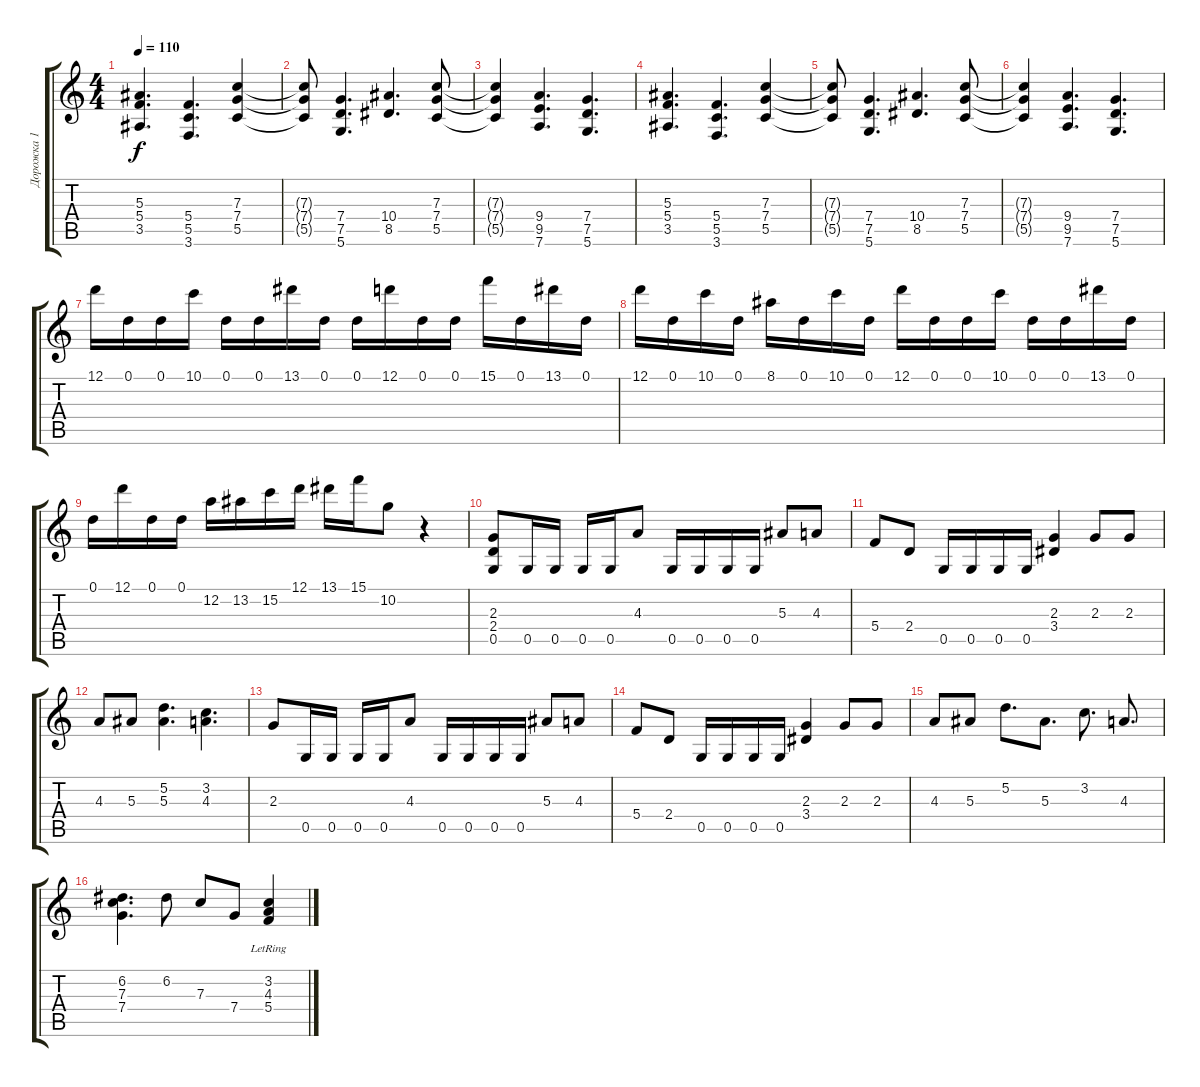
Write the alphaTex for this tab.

\track ("Дорожка 1" "Дорожка 1") {instrument distortionguitar}
\staff {score tabs}
\tuning (D4 A3 F3 C3 G2 D2) {hide}
\ts (4 4)
\tempo 110
\clef g2
\ks c
(5.3 5.4 3.5).4{d dy f} (5.4 5.5 3.6).4{d} (7.3 7.4 5.5).4 |
(7.3{t} 7.4{t} 5.5{t}).8 (7.4 7.5 5.6).4{d} (10.4 8.5).4{d} (7.3 7.4 5.5).8 |
(7.3{t} 7.4{t} 5.5{t}).4 (9.4 9.5 7.6).4{d} (7.4 7.5 5.6).4{d} |
(5.3 5.4 3.5).4{d} (5.4 5.5 3.6).4{d} (7.3 7.4 5.5).4 |
(7.3{t} 7.4{t} 5.5{t}).8 (7.4 7.5 5.6).4{d} (10.4 8.5).4{d} (7.3 7.4 5.5).8 |
(7.3{t} 7.4{t} 5.5{t}).4 (9.4 9.5 7.6).4{d} (7.4 7.5 5.6).4{d} |
12.1.16 0.1.16 0.1.16 10.1.16 0.1.16 0.1.16 13.1.16 0.1.16 0.1.16 12.1.16 0.1.16 0.1.16 15.1.16 0.1.16 13.1.16 0.1.16 |
12.1.16 0.1.16 10.1.16 0.1.16 8.1.16 0.1.16 10.1.16 0.1.16 12.1.16 0.1.16 0.1.16 10.1.16 0.1.16 0.1.16 13.1.16 0.1.16 |
0.1.16 12.1.16 0.1.16 0.1.16 12.2.16 13.2.16 15.2.16 12.1.16 13.1.16 15.1.16 10.2.8 r.4 |
(2.3 2.4 0.5).8 0.5.16 0.5.16 0.5.16 0.5.16 4.3.8 0.5.16 0.5.16 0.5.16 0.5.16 5.3.8 4.3.8 |
5.4.8 2.4.8 0.5.16 0.5.16 0.5.16 0.5.16 (2.3 3.4).4 2.3.8 2.3.8 |
4.3.8 5.3.8 (5.2 5.3).4{d} (3.2 4.3).4{d} |
2.3.8 0.5.16 0.5.16 0.5.16 0.5.16 4.3.8 0.5.16 0.5.16 0.5.16 0.5.16 5.3.8 4.3.8 |
5.4.8 2.4.8 0.5.16 0.5.16 0.5.16 0.5.16 (2.3 3.4).4 2.3.8 2.3.8 |
4.3.8 5.3.8 5.2.8{d} 5.3.8{d} 3.2.8{d} 4.3.8{d} |
(6.2 7.3 7.4).4{d} 6.2.8 7.3.8 7.4.8 (3.2{lr} 4.3{lr} 5.4{lr}).4
